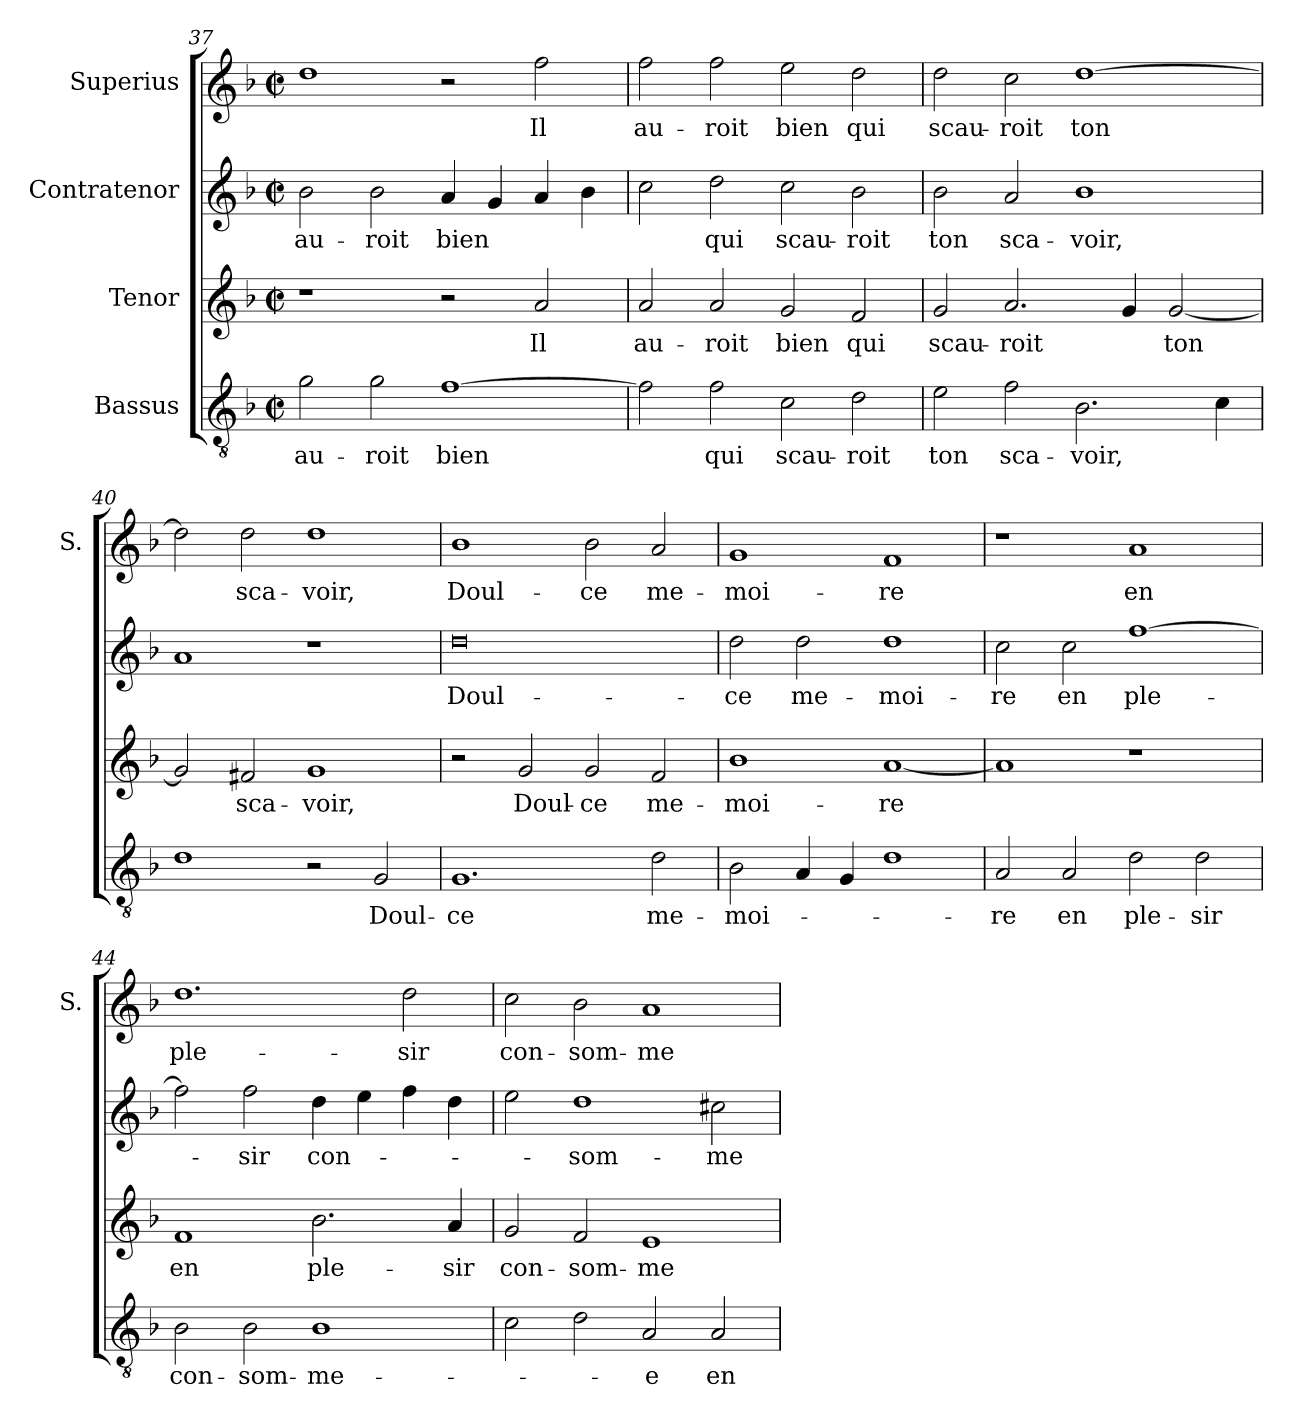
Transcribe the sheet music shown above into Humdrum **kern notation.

**kern	**text	**kern	**text	**kern	**text	**kern	**text
*part4	*part4	*part3	*part3	*part2	*part2	*part1	*part1
*staff4	*staff4	*staff3	*staff3	*staff2	*staff2	*staff1	*staff1
*I"Bassus	*	*I"Tenor	*	*I"Contratenor	*	*I"Superius	*
*	*	*	*	*	*	*I'S.	*
*clefGv2	*	*clefG2	*	*clefG2	*	*clefG2	*
*k[b-]	*	*k[b-]	*	*k[b-]	*	*k[b-]	*
*F:	*	*F:	*	*F:	*	*F:	*
*M2/2	*	*M2/2	*	*M2/2	*	*M2/2	*
*met(c|)	*	*met(c|)	*	*met(c|)	*	*met(c|)	*
=37	=37	=37	=37	=37	=37	=37	=37
2g\	au-	1r	.	2b-\	au-	1dd\	.
2g\	-roit	.	.	2b-\	-roit	.	.
[1f\	bien	2r	.	4a/	bien	2r	.
.	.	.	.	4g/	.	.	.
.	.	2a/	Il	4a/	.	2ff\	Il
.	.	.	.	4b-\	.	.	.
=38	=38	=38	=38	=38	=38	=38	=38
2f\]	.	2a/	au-	2cc\	.	2ff\	au-
2f\	qui	2a/	-roit	2dd\	qui	2ff\	-roit
2c\	scau-	2g/	bien	2cc\	scau-	2ee\	bien
2d\	-roit	2f/	qui	2b-\	-roit	2dd\	qui
=39	=39	=39	=39	=39	=39	=39	=39
2e\	ton	2g/	scau-	2b-\	ton	2dd\	scau-
2f\	sca-	2.a/	-roit	2a/	sca-	2cc\	-roit
2.B-\	-voir,	.	.	1b-\	-voir,	[1dd\	ton
.	.	4g/	.	.	.	.	.
.	.	[2g/	ton	.	.	.	.
4c\	.	.	.	.	.	.	.
=40	=40	=40	=40	=40	=40	=40	=40
1d\	.	2g/]	.	1a/	.	2dd\]	.
.	.	2f#X/	sca-	.	.	2dd\	sca-
2r	.	1g/	-voir,	1r	.	1dd\	-voir,
2G/	Doul-	.	.	.	.	.	.
!!LO:LB:g=z
=41	=41	=41	=41	=41	=41	=41	=41
1.G/	-ce	2r	.	0dd\	Doul-	1b-\	Doul-
.	.	2g/	Doul-	.	.	.	.
.	.	2g/	-ce	.	.	2b-\	-ce
2d\	me-	2f/	me-	.	.	2a/	me-
=42	=42	=42	=42	=42	=42	=42	=42
2B-\	-moi-	1b-\	-moi-	2dd\	-ce	1g/	-moi-
4A/	.	.	.	2dd\	me-	.	.
4G/	.	.	.	.	.	.	.
1d\	.	[1a/	-re	1dd\	-moi-	1f/	-re
=43	=43	=43	=43	=43	=43	=43	=43
2A/	-re	1a/]	.	2cc\	-re	1r	.
2A/	en	.	.	2cc\	en	.	.
2d\	ple-	1r	.	[1ff\	ple-	1a/	en
2d\	-sir	.	.	.	.	.	.
=44	=44	=44	=44	=44	=44	=44	=44
2B-\	con-	1f/	en	2ff\]	.	1.dd\	ple-
2B-\	-som-	.	.	2ff\	-sir	.	.
1B-\	-me-	2.b-\	ple-	4dd\	con-	.	.
.	.	.	.	4ee\	.	.	.
.	.	.	.	4ff\	.	2dd\	-sir
.	.	4a/	-sir	4dd\	.	.	.
=45	=45	=45	=45	=45	=45	=45	=45
2c\	.	2g/	con-	2ee\	.	2cc\	con-
2d\	.	2f/	-som-	1dd\	-som-	2b-\	-som-
2A/	-e	1e/	-me-	.	.	1a/	-me-
2A/	en	.	.	2cc#X\	-me-	.	.
=	=	=	=	=	=	=	=
*-	*-	*-	*-	*-	*-	*-	*-
